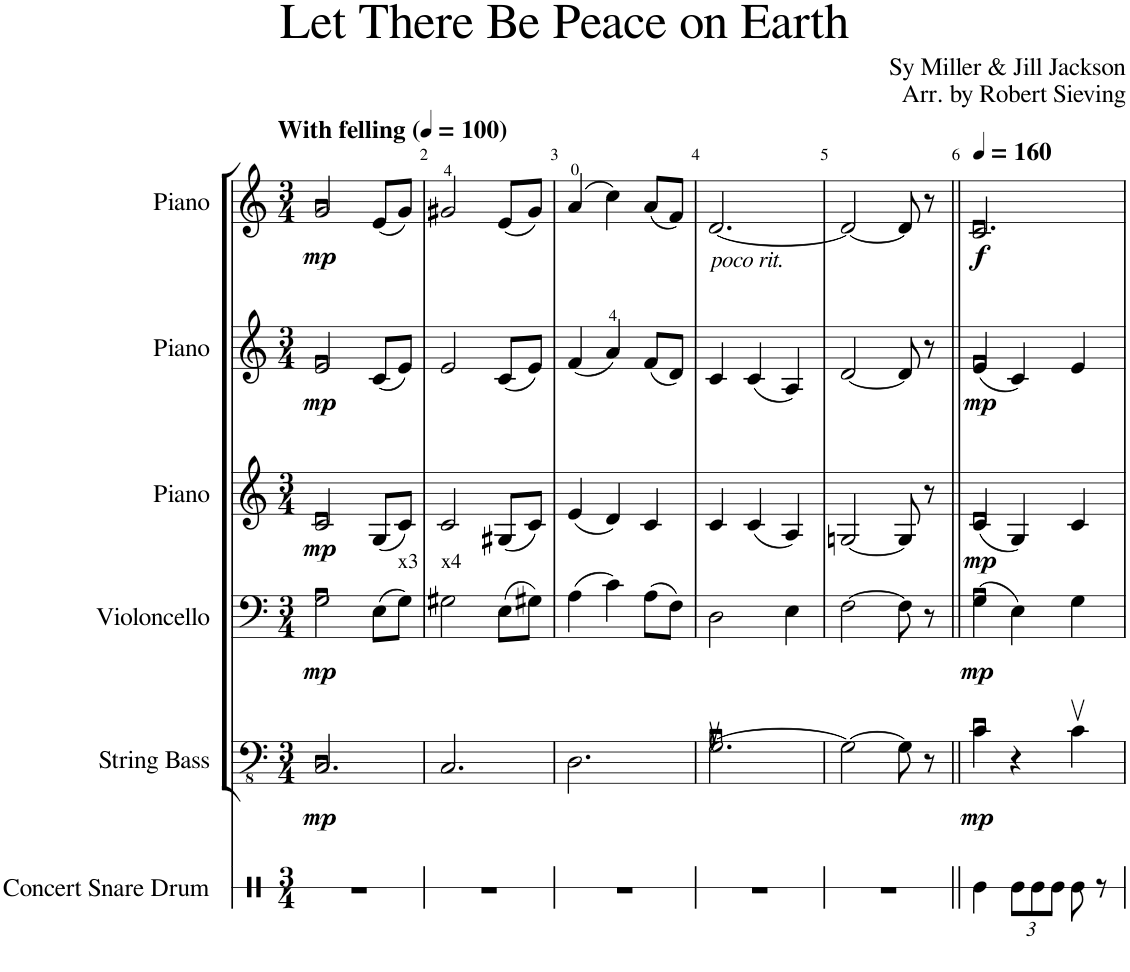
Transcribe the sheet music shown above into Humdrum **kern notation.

**kern	**kern	**dynam	**kern	**dynam	**kern	**dynam	**kern	**dynam	**kern	**dynam
*part6	*part5	*part5	*part4	*part4	*part3	*part3	*part2	*part2	*part1	*part1
*staff6	*staff5	*staff5	*staff4	*staff4	*staff3	*staff3	*staff2	*staff2	*staff1	*staff1
*I"Concert Snare Drum	*I"String Bass	*	*I"Violoncello	*	*I"Piano	*	*I"Piano	*	*I"Piano	*
*I'Con. Sn.	*I'Sb.	*	*I'Vc	*	*I'Pno.	*	*I'Pno.	*	*I'Pno.	*
*stria1	*	*	*	*	*	*	*	*	*	*
*clefX	*clefFv4	*	*clefF4	*	*clefG2	*	*clefG2	*	*clefG2	*
*	*ITrd7c12	*	*	*	*	*	*	*	*	*
*k[]	*k[]	*	*k[]	*	*k[]	*	*k[]	*	*k[]	*
*M3/4	*M3/4	*	*M3/4	*	*M3/4	*	*M3/4	*	*M3/4	*
*MM100	*MM100	*	*MM100	*	*MM100	*	*MM100	*	*MM100	*
=1	=1	=1	=1	=1	=1	=1	=1	=1	=1	=1
!	!	!	!	!	!	!	!	!	!LO:TX:a:B:t=With felling	!
!	!	!LO:DY:b	!	!LO:DY:b	!	!LO:DY:b	!	!LO:DY:b	!	!LO:DY:b
2.r	2.CC/	mp	2G\	mp	2c/	mp	2e/	mp	2g/	mp
.	.	.	(8E\L	.	(8G/L	.	(8c/L	.	(8e/L	.
!	!	!	!LO:TX:a:t=x3	!	!	!	!	!	!	!
.	.	.	8G\J)	.	8c/J)	.	8e/J)	.	8g/J)	.
=2	=2	=2	=2	=2	=2	=2	=2	=2	=2	=2
!	!	!	!LO:TX:a:t=x4	!	!	!	!	!	!	!
2.r	2.CC/	.	2G#X\	.	2c/	.	2e/	.	2g#X/	.
.	.	.	(8E\L	.	(8G#X/L	.	(8c/L	.	(8e/L	.
.	.	.	8G#X\J)	.	8c/J)	.	8e/J)	.	8g#/J)	.
=3	=3	=3	=3	=3	=3	=3	=3	=3	=3	=3
2.r	2.DD\	.	(4A\	.	(4e/	.	(4f/	.	(4a/	.
.	.	.	4c\)	.	4d/)	.	4a/)	.	4cc\)	.
.	.	.	(8A\L	.	4c/	.	(8f/L	.	(8a/L	.
.	.	.	8F\J)	.	.	.	8d/J)	.	8f/J)	.
=4	=4	=4	=4	=4	=4	=4	=4	=4	=4	=4
!	!	!	!	!	!	!	!	!	!LO:TX:b:i:t=poco rit.	!
2.r	[2.GG\	.	2D\	.	4c/	.	4c/	.	[2.d/	.
.	.	.	.	.	(4c/	.	(4c/	.	.	.
.	.	.	4E\	.	4A/)	.	4A/)	.	.	.
=5	=5	=5	=5	=5	=5	=5	=5	=5	=5	=5
2.r	2GG\_	.	[2F\	.	[2Gn/	.	[2d/	.	2d/_	.
.	8GG\]	.	8F\]	.	8G/]	.	8d/]	.	8d/]	.
.	8r	.	8r	.	8r	.	8r	.	8r	.
=6||	=6||	=6||	=6||	=6||	=6||	=6||	=6||	=6||	=6||	=6||
*	*	*	*	*	*	*	*	*	*MM160	*
!	!	!LO:DY:b	!	!LO:DY:b	!	!LO:DY:b	!	!LO:DY:b	!	!LO:DY:b
4Re\	4C\	mp	(4G\	mp	(4c/	mp	(4e/	mp	2.c/	f
*Xbrackettup	*	*	*	*	*	*	*	*	*	*
12Re\L	4r	.	4E\)	.	4G/)	.	4c/)	.	.	.
12Re\	.	.	.	.	.	.	.	.	.	.
12Re\J	.	.	.	.	.	.	.	.	.	.
8Re\	4Cv\	.	4G\	.	4c/	.	4e/	.	.	.
8r	.	.	.	.	.	.	.	.	.	.
=	=	=	=	=	=	=	=	=	=	=
*-	*-	*-	*-	*-	*-	*-	*-	*-	*-	*-
